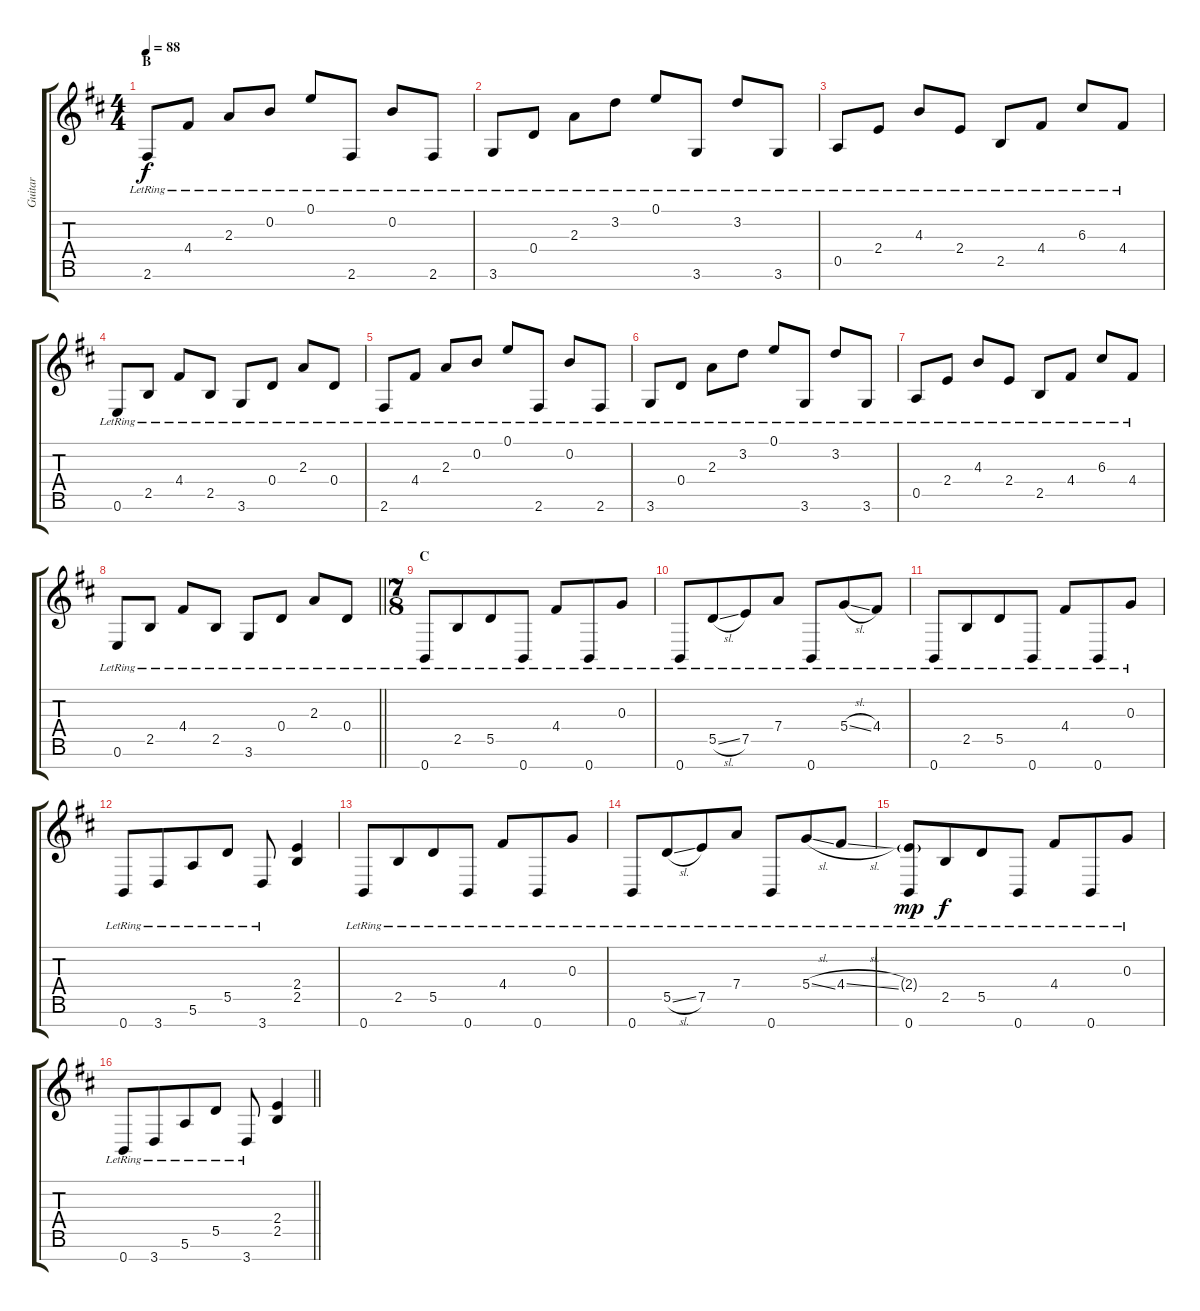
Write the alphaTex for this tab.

\track ("Guitar" "Guitar") {instrument acousticguitarsteel}
\staff {score tabs}
\tuning (E4 B3 G3 D3 A2 E2 B1) {hide}
\ts (4 4)
\section ("" "B")
\tempo 88
\clef g2
\ks d
2.6{lr}.8{dy f} 4.4{lr}.8 2.3{lr}.8 0.2{lr}.8 0.1{lr}.8 2.6{lr}.8 0.2{lr}.8 2.6{lr}.8 |
3.6{lr}.8 0.4{lr}.8 2.3{lr}.8 3.2{lr}.8 0.1{lr}.8 3.6{lr}.8 3.2{lr}.8 3.6{lr}.8 |
0.5{lr}.8 2.4{lr}.8 4.3{lr}.8 2.4{lr}.8 2.5{lr}.8 4.4{lr}.8 6.3{lr}.8 4.4{lr}.8 |
0.6{lr}.8 2.5{lr}.8 4.4{lr}.8 2.5{lr}.8 3.6{lr}.8 0.4{lr}.8 2.3{lr}.8 0.4{lr}.8 |
2.6{lr}.8 4.4{lr}.8 2.3{lr}.8 0.2{lr}.8 0.1{lr}.8 2.6{lr}.8 0.2{lr}.8 2.6{lr}.8 |
3.6{lr}.8 0.4{lr}.8 2.3{lr}.8 3.2{lr}.8 0.1{lr}.8 3.6{lr}.8 3.2{lr}.8 3.6{lr}.8 |
0.5{lr}.8 2.4{lr}.8 4.3{lr}.8 2.4{lr}.8 2.5{lr}.8 4.4{lr}.8 6.3{lr}.8 4.4{lr}.8 |
\barLineRight lightlight
0.6{lr}.8 2.5{lr}.8 4.4{lr}.8 2.5{lr}.8 3.6{lr}.8 0.4{lr}.8 2.3{lr}.8 0.4{lr}.8 |
\ts (7 8)
\section ("" "C")
0.7{lr}.8 2.5{lr}.8 5.5{lr}.8 0.7{lr}.8 4.4{lr}.8 0.7{lr}.8 0.3{lr}.8 |
0.7{lr}.8 5.5{sl lr}.8 7.5{lr}.8 7.4{lr}.8 0.7{lr}.8 5.4{sl lr}.8 4.4{lr}.8 |
0.7{lr}.8 2.5{lr}.8 5.5{lr}.8 0.7{lr}.8 4.4{lr}.8 0.7{lr}.8 0.3{lr}.8 |
0.7{lr}.8 3.7{lr}.8 5.6{lr}.8 5.5{lr}.8 3.7{lr}.8 (2.4 2.5).4 |
0.7{lr}.8 2.5{lr}.8 5.5{lr}.8 0.7{lr}.8 4.4{lr}.8 0.7{lr}.8 0.3{lr}.8 |
0.7{lr}.8 5.5{sl lr}.8 7.5{lr}.8 7.4{lr}.8 0.7{lr}.8 5.4{sl lr}.8 4.4{sl lr}.8 |
(2.4{g} 0.7{lr}).8{dy mp} 2.5{lr}.8{dy f} 5.5{lr}.8 0.7{lr}.8 4.4{lr}.8 0.7{lr}.8 0.3{lr}.8 |
\barLineRight lightlight
0.7{lr}.8 3.7{lr}.8 5.6{lr}.8 5.5{lr}.8 3.7{lr}.8 (2.4 2.5).4
